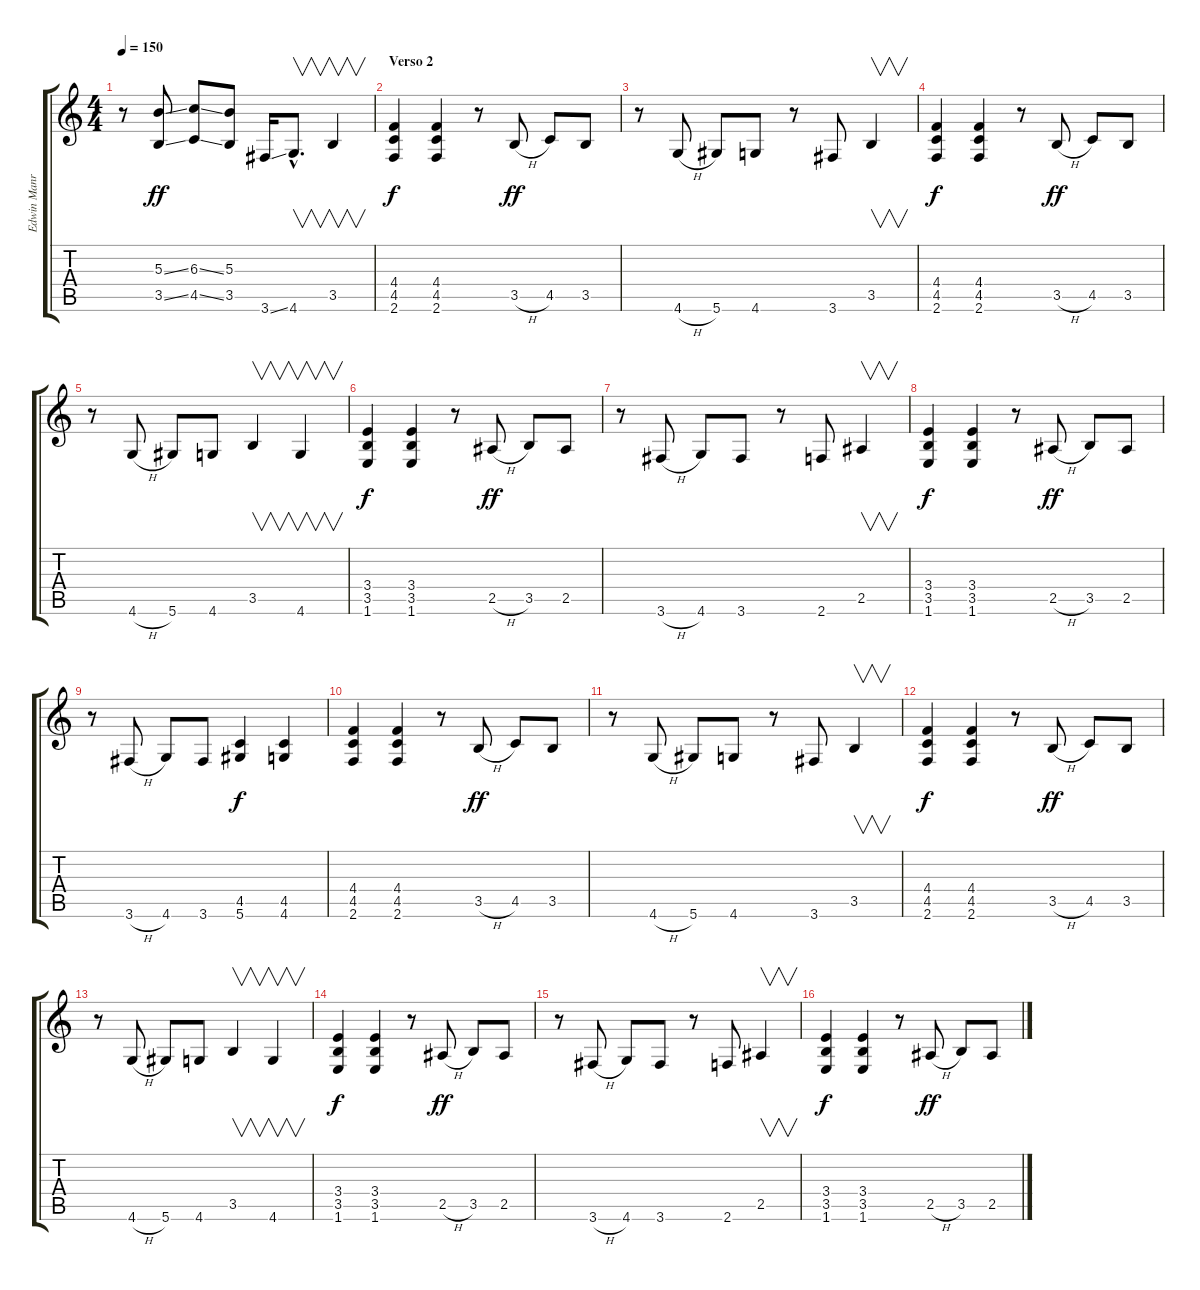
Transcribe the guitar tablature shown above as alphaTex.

\track ("Edwin Manrique" "Edwin Manr") {instrument distortionguitar}
\staff {score tabs}
\tuning (Eb4 Bb3 Gb3 Db3 Ab2 Eb2) {hide}
\ts (4 4)
\tempo 150
\clef g2
\ks c
r.8{dy ff} (5.3{ss} 3.5{ss}).8 (6.3{ss} 4.5{ss}).8 (5.3 3.5).8 3.6{ss}.16 4.6{hac}.8{v d} 3.5.4{v} |
\section ("" "Verso 2")
(4.4 4.5 2.6).4{dy f} (4.4 4.5 2.6).4 r.8 3.5{h}.8{dy ff} 4.5.8 3.5.8 |
r.8 4.6{h}.8 5.6.8 4.6.8 r.8 3.6.8 3.5.4{v} |
(4.4 4.5 2.6).4{dy f} (4.4 4.5 2.6).4 r.8 3.5{h}.8{dy ff} 4.5.8 3.5.8 |
r.8 4.6{h}.8 5.6.8 4.6.8 3.5.4{v} 4.6.4{v} |
(3.4 3.5 1.6).4{dy f} (3.4 3.5 1.6).4 r.8 2.5{h}.8{dy ff} 3.5.8 2.5.8 |
r.8 3.6{h}.8 4.6.8 3.6.8 r.8 2.6.8 2.5.4{v} |
(3.4 3.5 1.6).4{dy f} (3.4 3.5 1.6).4 r.8 2.5{h}.8{dy ff} 3.5.8 2.5.8 |
r.8 3.6{h}.8 4.6.8 3.6.8 (4.5 5.6).4{dy f} (4.5 4.6).4 |
(4.4 4.5 2.6).4 (4.4 4.5 2.6).4 r.8 3.5{h}.8{dy ff} 4.5.8 3.5.8 |
r.8 4.6{h}.8 5.6.8 4.6.8 r.8 3.6.8 3.5.4{v} |
(4.4 4.5 2.6).4{dy f} (4.4 4.5 2.6).4 r.8 3.5{h}.8{dy ff} 4.5.8 3.5.8 |
r.8 4.6{h}.8 5.6.8 4.6.8 3.5.4{v} 4.6.4{v} |
(3.4 3.5 1.6).4{dy f} (3.4 3.5 1.6).4 r.8 2.5{h}.8{dy ff} 3.5.8 2.5.8 |
r.8 3.6{h}.8 4.6.8 3.6.8 r.8 2.6.8 2.5.4{v} |
(3.4 3.5 1.6).4{dy f} (3.4 3.5 1.6).4 r.8 2.5{h}.8{dy ff} 3.5.8 2.5.8
